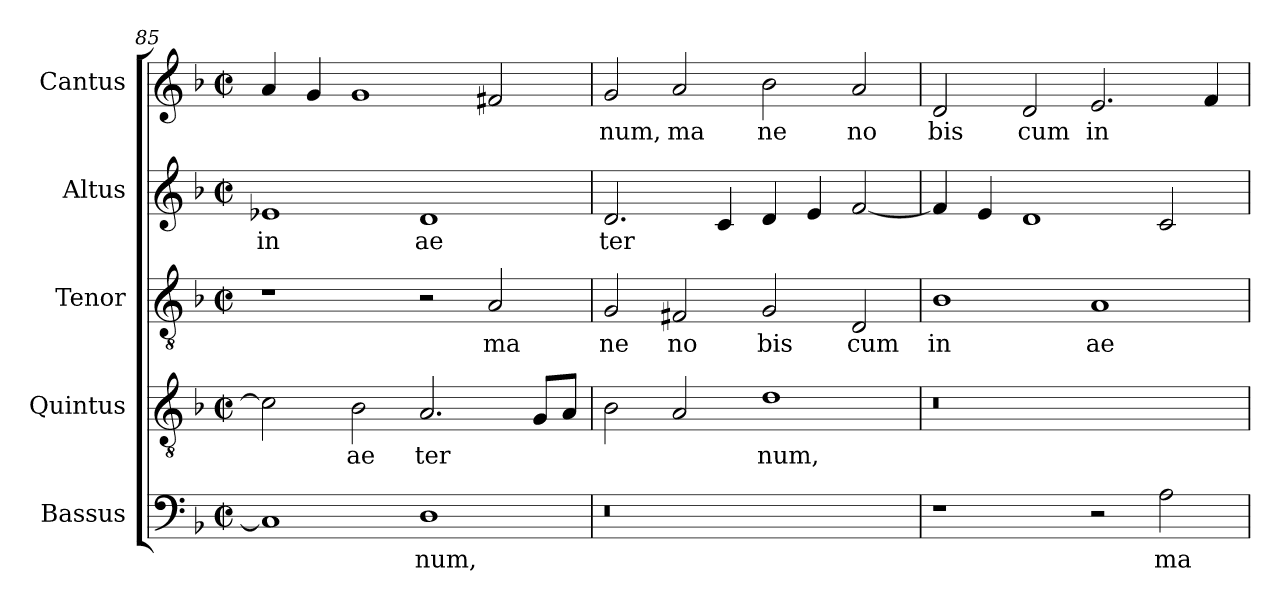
**kern	**text	**kern	**text	**kern	**text	**kern	**text	**kern	**text
*part5	*part5	*part4	*part4	*part3	*part3	*part2	*part2	*part1	*part1
*staff5	*staff5	*staff4	*staff4	*staff3	*staff3	*staff2	*staff2	*staff1	*staff1
*I"Bassus	*	*I"Quintus	*	*I"Tenor	*	*I"Altus	*	*I"Cantus	*
*clefF4	*	*clefGv2	*	*clefGv2	*	*clefG2	*	*clefG2	*
*k[b-]	*	*k[b-]	*	*k[b-]	*	*k[b-]	*	*k[b-]	*
*F:	*	*F:	*	*F:	*	*F:	*	*F:	*
*M2/2	*	*M2/2	*	*M2/2	*	*M2/2	*	*M2/2	*
*met(c|)	*	*met(c|)	*	*met(c|)	*	*met(c|)	*	*met(c|)	*
=85	=85	=85	=85	=85	=85	=85	=85	=85	=85
!	!	!	!	!	!	!	!LO:LY:b:cj	!	!
1C]	.	2c\]	.	1r	.	1e-	in	4a/	.
.	.	.	.	.	.	.	.	4g/	.
!	!	!	!LO:LY:b:cj	!	!	!	!	!	!
.	.	2B-\	ae	.	.	.	.	1g	.
!	!LO:LY:b:cj	!	!LO:LY:b	!	!	!	!LO:LY:b:cj	!	!
1D	-num,	2.A/	ter	2r	.	1d	ae	.	.
!	!	!	!	!	!LO:LY:b:cj	!	!	!	!
.	.	.	.	2A/	ma	.	.	2f#/	.
.	.	8G/L	.	.	.	.	.	.	.
.	.	8A/J	.	.	.	.	.	.	.
=86	=86	=86	=86	=86	=86	=86	=86	=86	=86
!	!	!	!	!	!LO:LY:b:cj	!	!LO:LY:b	!	!LO:LY:b:cj
0r	.	2B-\	.	2G/	ne	2.d/	ter	2g/	num,
!	!	!	!	!	!LO:LY:b:cj	!	!	!	!LO:LY:b:cj
.	.	2A/	.	2F#/	no	.	.	2a/	ma
.	.	.	.	.	.	4c/	.	.	.
!	!	!	!LO:LY:b:cj	!	!LO:LY:b:cj	!	!	!	!LO:LY:b:cj
.	.	1d	num,	2G/	bis	4d/	.	2b-\	ne
.	.	.	.	.	.	4e/	.	.	.
!	!	!	!	!	!LO:LY:b:cj	!	!	!	!LO:LY:b:cj
.	.	.	.	2D/	cum	[<2f/	.	2a/	no
=87	=87	=87	=87	=87	=87	=87	=87	=87	=87
!	!	!	!	!	!LO:LY:b:cj	!	!	!	!LO:LY:b:cj
1r	.	0r	.	1B-	in	4f/]	.	2d/	bis
.	.	.	.	.	.	4e/	.	.	.
!	!	!	!	!	!	!	!	!	!LO:LY:b:cj
.	.	.	.	.	.	1d	.	2d/	cum
!	!	!	!	!	!LO:LY:b:cj	!	!	!	!LO:LY:b:cj
2r	.	.	.	1A	ae	.	.	2.e/	in
!	!LO:LY:b:cj	!	!	!	!	!	!	!	!
2A\	ma-	.	.	.	.	2c/	.	.	.
.	.	.	.	.	.	.	.	4f/	.
=	=	=	=	=	=	=	=	=	=
*-	*-	*-	*-	*-	*-	*-	*-	*-	*-
